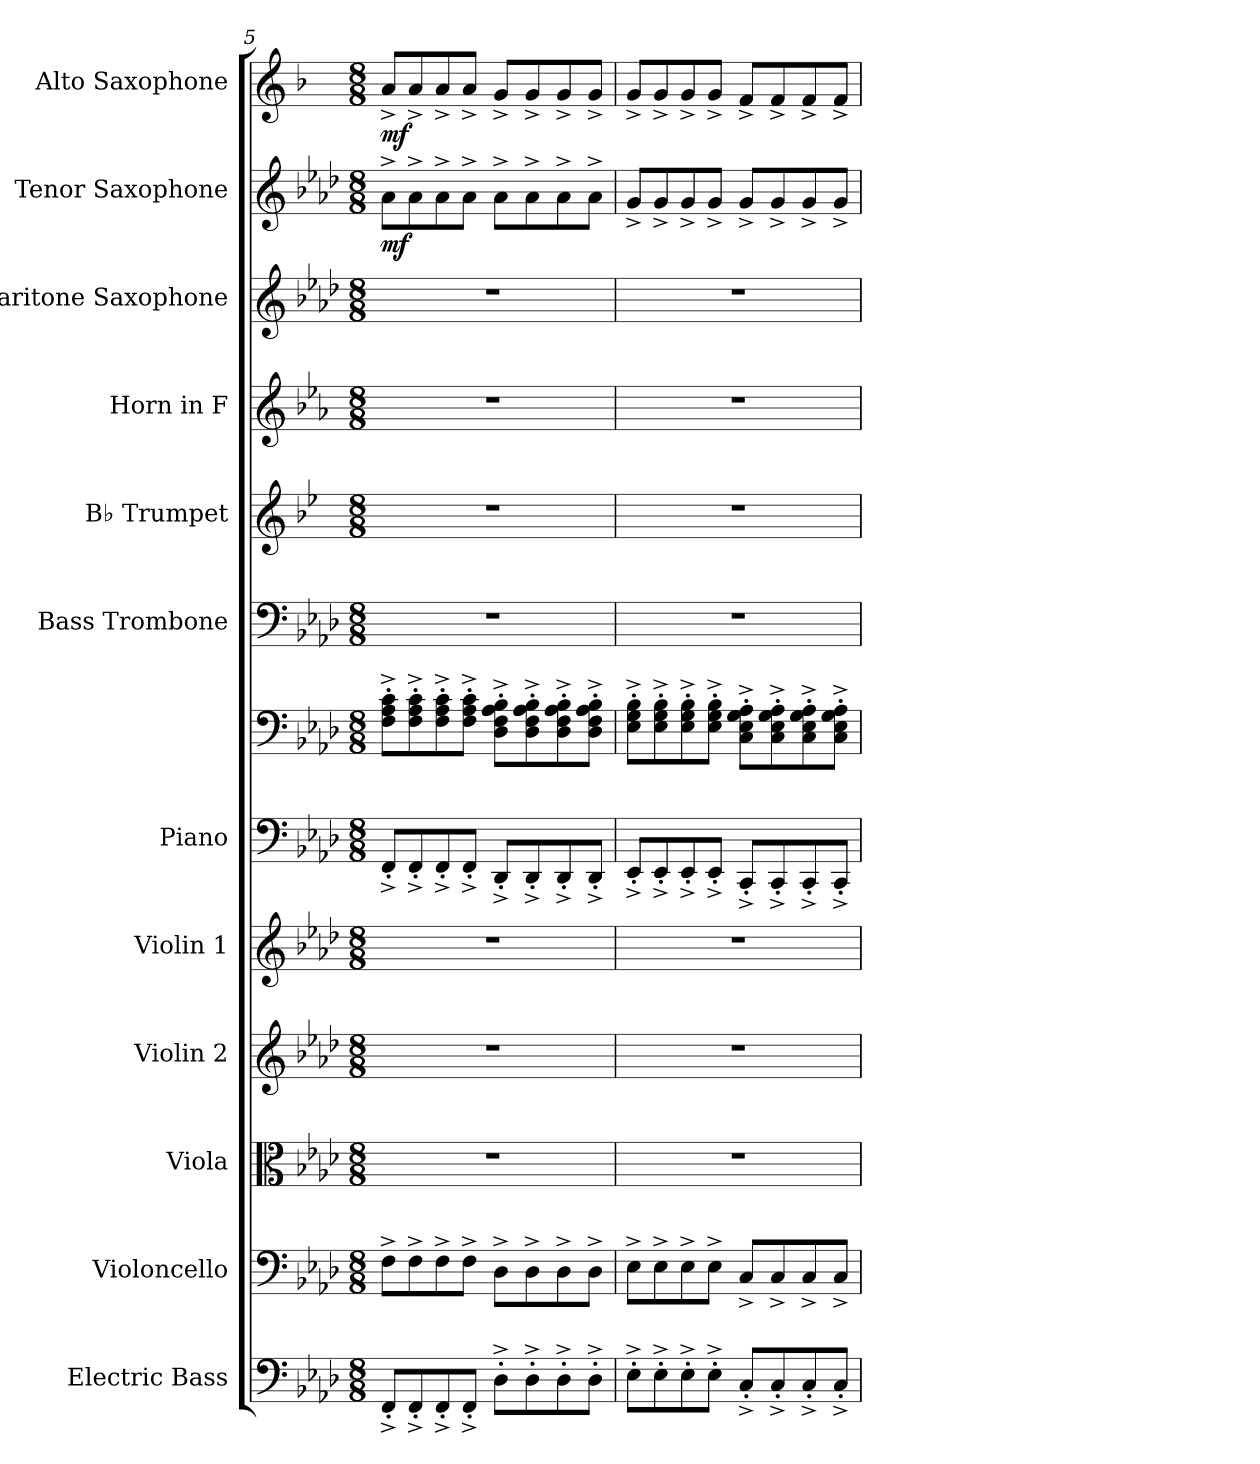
**kern	**kern	**kern	**kern	**kern	**kern	**kern	**kern	**kern	**kern	**kern	**kern	**dynam	**kern	**dynam
*part12	*part11	*part10	*part9	*part8	*part7	*part7	*part6	*part5	*part4	*part3	*part2	*part2	*part1	*part1
*staff13	*staff12	*staff11	*staff10	*staff9	*staff8	*staff7	*staff6	*staff5	*staff4	*staff3	*staff2	*staff2	*staff1	*staff1
*I"Electric Bass	*I"Violoncello	*I"Viola	*I"Violin 2	*I"Violin 1	*I"Piano	*	*I"Bass Trombone	*I"B♭ Trumpet	*I"Horn in F	*I"Baritone Saxophone	*I"Tenor Saxophone	*	*I"Alto Saxophone	*
*I'El. B.	*I'Vc.	*I'Vla.	*I'Vln. 2	*I'Vln. 1	*I'Pno.	*	*I'B. Tbn.	*I'B♭ Tpt.	*	*I'Bar. Sax.	*I'T. Sax.	*	*I'A. Sax.	*
*clefF4	*clefF4	*clefC3	*clefG2	*clefG2	*clefF4	*clefF4	*clefF4	*clefG2	*clefG2	*clefG2	*clefG2	*	*clefG2	*
*ITrd7c12	*	*	*	*	*	*	*	*ITrd1c2	*ITrd4c7	*ITrd12c21	*ITrd8c14	*	*ITrd5c9	*
*k[b-e-a-d-]	*k[b-e-a-d-]	*k[b-e-a-d-]	*k[b-e-a-d-]	*k[b-e-a-d-]	*k[b-e-a-d-]	*k[b-e-a-d-]	*k[b-e-a-d-]	*k[b-e-a-d-]	*k[b-e-a-d-]	*k[b-e-a-d-]	*k[b-e-a-d-]	*	*k[b-e-a-d-]	*
*M8/8	*M8/8	*M8/8	*M8/8	*M8/8	*M8/8	*M8/8	*M8/8	*M8/8	*M8/8	*M8/8	*M8/8	*	*M8/8	*
=5	=5	=5	=5	=5	=5	=5	=5	=5	=5	=5	=5	=5	=5	=5
!	!	!	!	!	!	!	!	!	!	!	!	!LO:DY:b	!	!LO:DY:b
8FFF'^/L	8F^\L	1r	1r	1r	8FF'^/L	8F\'^ 8A-\'^ 8c\'^L	1r	1r	1r	1r	8A-^\L	mf	8c^/L	mf
8FFF'^/	8F^\	.	.	.	8FF'^/	8F\'^ 8A-\'^ 8c\'^	.	.	.	.	8A-^\	.	8c^/	.
8FFF'^/	8F^\	.	.	.	8FF'^/	8F\'^ 8A-\'^ 8c\'^	.	.	.	.	8A-^\	.	8c^/	.
8FFF'^/J	8F^\J	.	.	.	8FF'^/J	8F\'^ 8A-\'^ 8c\'^J	.	.	.	.	8A-^\J	.	8c^/J	.
8DD-'^\L	8D-^\L	.	.	.	8DD-'^/L	8D-\'^ 8F\'^ 8A-\'^ 8B-\'^L	.	.	.	.	8A-^\L	.	8B-^/L	.
8DD-'^\	8D-^\	.	.	.	8DD-'^/	8D-\'^ 8F\'^ 8A-\'^ 8B-\'^	.	.	.	.	8A-^\	.	8B-^/	.
8DD-'^\	8D-^\	.	.	.	8DD-'^/	8D-\'^ 8F\'^ 8A-\'^ 8B-\'^	.	.	.	.	8A-^\	.	8B-^/	.
8DD-'^\J	8D-^\J	.	.	.	8DD-'^/J	8D-\'^ 8F\'^ 8A-\'^ 8B-\'^J	.	.	.	.	8A-^\J	.	8B-^/J	.
=6	=6	=6	=6	=6	=6	=6	=6	=6	=6	=6	=6	=6	=6	=6
8EE-'^\L	8E-^\L	1r	1r	1r	8EE-'^/L	8E-\'^ 8G\'^ 8B-\'^L	1r	1r	1r	1r	8G^/L	.	8B-^/L	.
8EE-'^\	8E-^\	.	.	.	8EE-'^/	8E-\'^ 8G\'^ 8B-\'^	.	.	.	.	8G^/	.	8B-^/	.
8EE-'^\	8E-^\	.	.	.	8EE-'^/	8E-\'^ 8G\'^ 8B-\'^	.	.	.	.	8G^/	.	8B-^/	.
8EE-'^\J	8E-^\J	.	.	.	8EE-'^/J	8E-\'^ 8G\'^ 8B-\'^J	.	.	.	.	8G^/J	.	8B-^/J	.
8CC'^/L	8C^/L	.	.	.	8CC'^/L	8C\'^ 8E-\'^ 8G\'^ 8A-\'^L	.	.	.	.	8G^/L	.	8A-^/L	.
8CC'^/	8C^/	.	.	.	8CC'^/	8C\'^ 8E-\'^ 8G\'^ 8A-\'^	.	.	.	.	8G^/	.	8A-^/	.
8CC'^/	8C^/	.	.	.	8CC'^/	8C\'^ 8E-\'^ 8G\'^ 8A-\'^	.	.	.	.	8G^/	.	8A-^/	.
8CC'^/J	8C^/J	.	.	.	8CC'^/J	8C\'^ 8E-\'^ 8G\'^ 8A-\'^J	.	.	.	.	8G^/J	.	8A-^/J	.
=	=	=	=	=	=	=	=	=	=	=	=	=	=	=
*-	*-	*-	*-	*-	*-	*-	*-	*-	*-	*-	*-	*-	*-	*-
